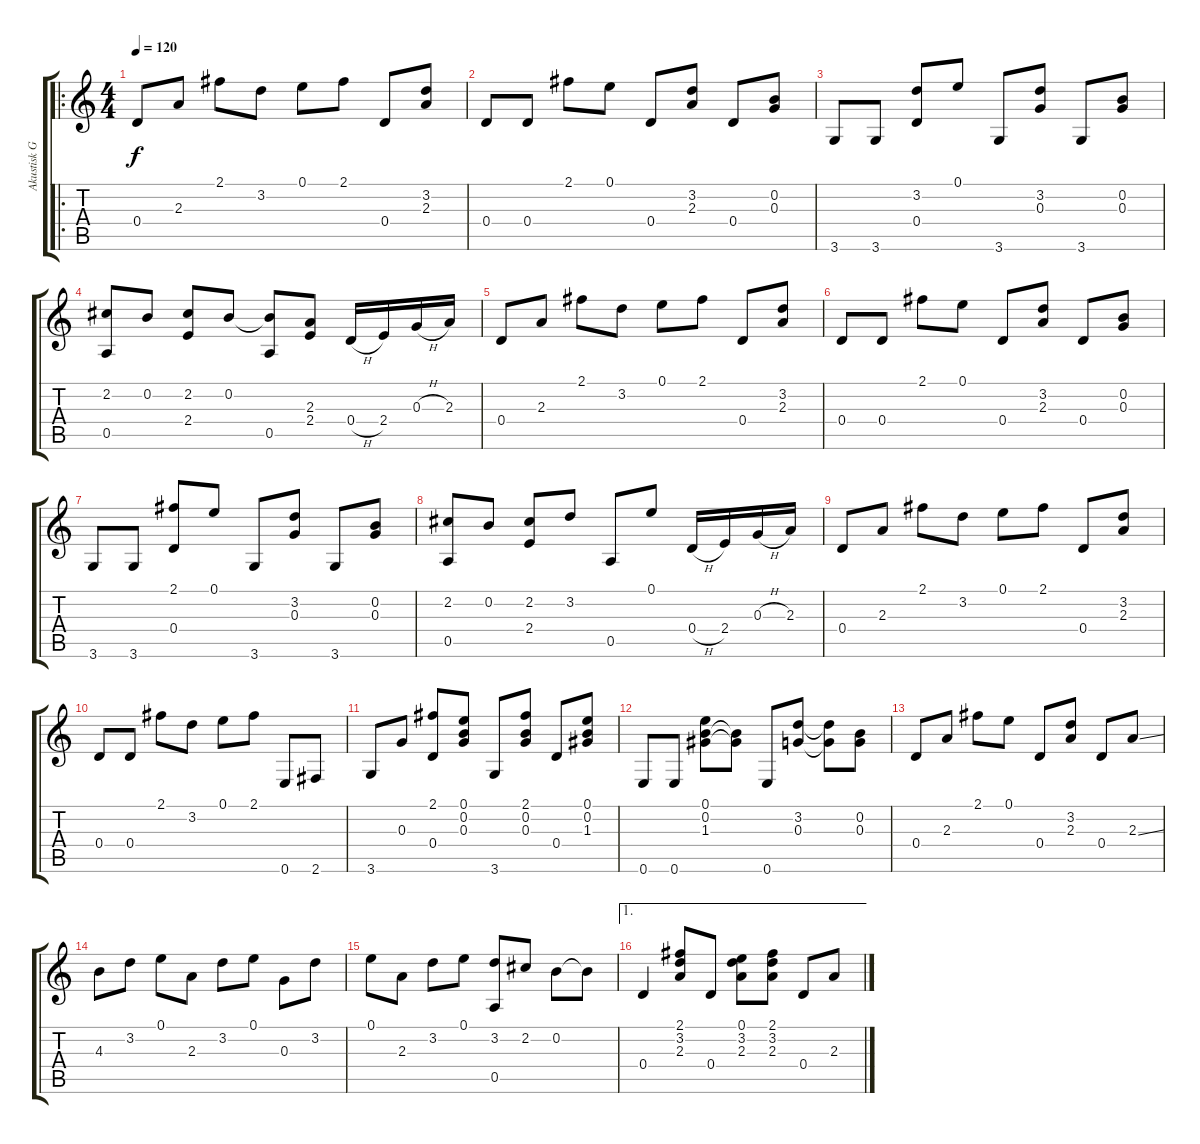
\track ("Akustisk Gitarr" "Akustisk G") {instrument acousticguitarsteel}
\staff {score tabs}
\tuning (E4 B3 G3 D3 A2 E2) {hide}
\ro
\ts (4 4)
\tempo 120
\clef g2
\ks c
0.4.8{dy f instrument acousticguitarsteel} 2.3.8 2.1.8 3.2.8 0.1.8 2.1.8 0.4.8 (3.2 2.3).8 |
0.4.8 0.4.8 2.1.8 0.1.8 0.4.8 (3.2 2.3).8 0.4.8 (0.2 0.3).8 |
3.6.8 3.6.8 (3.2 0.4).8 0.1.8 3.6.8 (3.2 0.3).8 3.6.8 (0.2 0.3).8 |
(2.2 0.5).8 0.2.8 (2.2 2.4).8 0.2.8 (0.2{t} 0.5).8 (2.3 2.4).8 0.4{h}.16 2.4.16 0.3{h}.16 2.3.16 |
0.4.8 2.3.8 2.1.8 3.2.8 0.1.8 2.1.8 0.4.8 (3.2 2.3).8 |
0.4.8 0.4.8 2.1.8 0.1.8 0.4.8 (3.2 2.3).8 0.4.8 (0.2 0.3).8 |
3.6.8 3.6.8 (2.1 0.4).8 0.1.8 3.6.8 (3.2 0.3).8 3.6.8 (0.2 0.3).8 |
(2.2 0.5).8 0.2.8 (2.2 2.4).8 3.2.8 0.5.8 0.1.8 0.4{h}.16 2.4.16 0.3{h}.16 2.3.16 |
0.4.8 2.3.8 2.1.8 3.2.8 0.1.8 2.1.8 0.4.8 (3.2 2.3).8 |
0.4.8 0.4.8 2.1.8 3.2.8 0.1.8 2.1.8 0.6.8 2.6.8 |
3.6.8 0.3.8 (2.1 0.4).8 (0.1 0.2 0.3).8 3.6.8 (2.1 0.2 0.3).8 0.4.8 (0.1 0.2 1.3).8 |
0.6.8 0.6.8 (0.1 0.2 1.3).8 (0.2{t} 1.3{t}).8 0.6.8 (3.2 0.3).8 (3.2{t} 0.3{t}).8 (0.2 0.3).8 |
0.4.8 2.3.8 2.1.8 0.1.8 0.4.8 (3.2 2.3).8 0.4.8 2.3{ss}.8 |
4.3.8 3.2.8 0.1.8 2.3.8 3.2.8 0.1.8 0.3.8 3.2.8 |
0.1.8 2.3.8 3.2.8 0.1.8 (3.2 0.5).8 2.2.8 0.2.8 0.2{t}.8 |
\ae 1
0.4.4 (2.1 3.2 2.3).8 0.4.8 (0.1 3.2 2.3).8 (2.1 3.2 2.3).8 0.4.8 2.3.8
